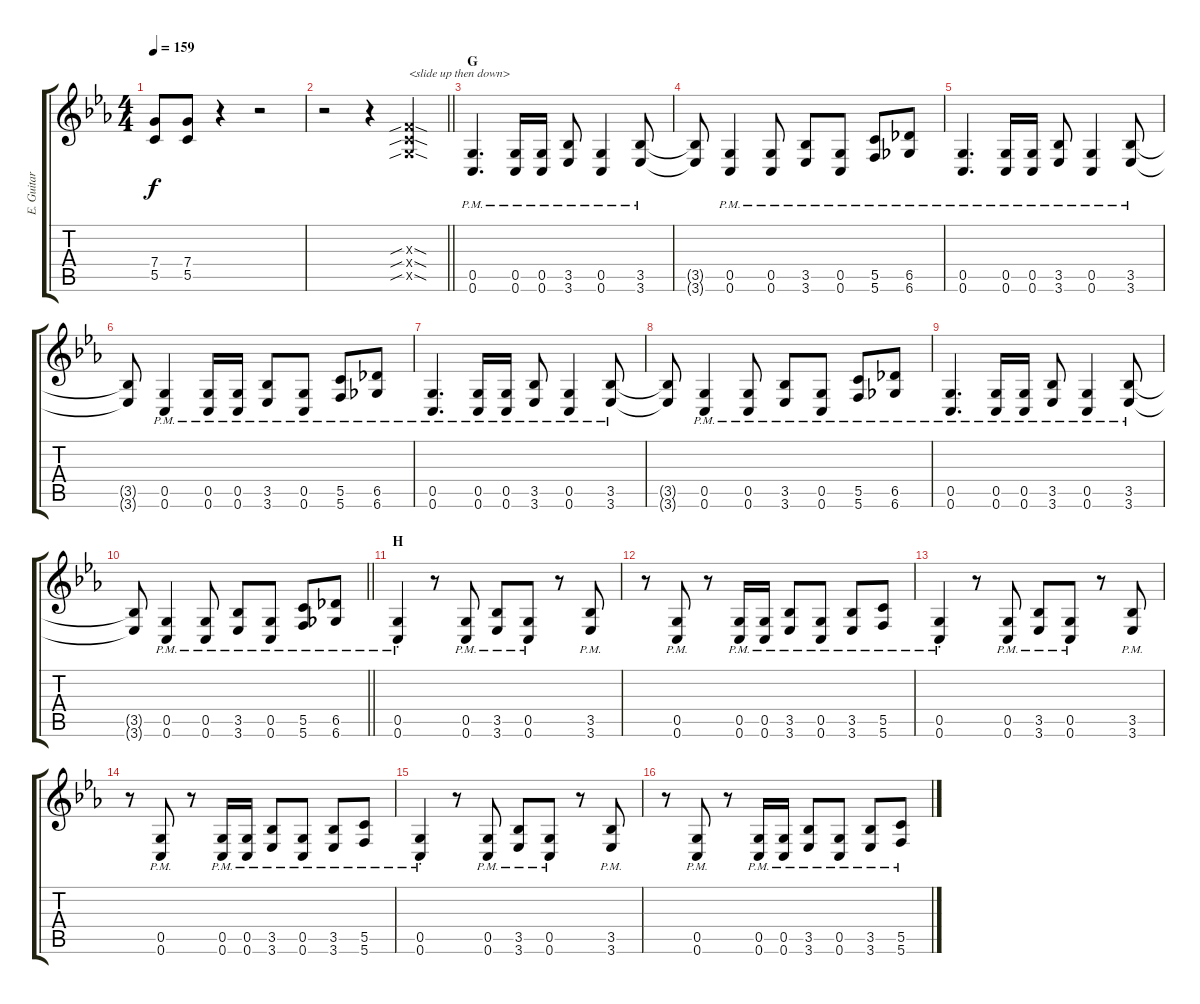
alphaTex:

\track ("E. Guitar I" "E. Guitar ") {instrument overdrivenguitar}
\staff {score tabs}
\tuning (D4 A3 F3 C3 G2 C2) {hide}
\ts (4 4)
\tempo 159
\clef g2
\ks eb
(7.4 5.5).8{dy f} (7.4 5.5).8 r.4 r.2 |
\barLineRight lightlight
r.2 r.4 (0.3{sib sod x} 0.4{sib sod x} 0.5{sib sod x}).4{txt "<slide up then down>"} |
\section ("" "G")
(0.5{pm} 0.6{pm}).4{d} (0.5{pm} 0.6{pm}).16 (0.5{pm} 0.6{pm}).16 (3.5{pm} 3.6{pm}).8 (0.5{pm} 0.6{pm}).4 (3.5{pm} 3.6{pm}).8 |
(3.5{t} 3.6{t}).8 (0.5{pm} 0.6{pm}).4 (0.5{pm} 0.6{pm}).8 (3.5{pm} 3.6{pm}).8 (0.5{pm} 0.6{pm}).8 (5.5{pm} 5.6{pm}).8 (6.5{pm} 6.6{pm}).8 |
(0.5{pm} 0.6{pm}).4{d} (0.5{pm} 0.6{pm}).16 (0.5{pm} 0.6{pm}).16 (3.5{pm} 3.6{pm}).8 (0.5{pm} 0.6{pm}).4 (3.5{pm} 3.6{pm}).8 |
(3.5{t} 3.6{t}).8 (0.5{pm} 0.6{pm}).4 (0.5{pm} 0.6{pm}).16 (0.5{pm} 0.6{pm}).16 (3.5{pm} 3.6{pm}).8 (0.5{pm} 0.6{pm}).8 (5.5{pm} 5.6{pm}).8 (6.5{pm} 6.6{pm}).8 |
(0.5{pm} 0.6{pm}).4{d} (0.5{pm} 0.6{pm}).16 (0.5{pm} 0.6{pm}).16 (3.5{pm} 3.6{pm}).8 (0.5{pm} 0.6{pm}).4 (3.5{pm} 3.6{pm}).8 |
(3.5{t} 3.6{t}).8 (0.5{pm} 0.6{pm}).4 (0.5{pm} 0.6{pm}).8 (3.5{pm} 3.6{pm}).8 (0.5{pm} 0.6{pm}).8 (5.5{pm} 5.6{pm}).8 (6.5{pm} 6.6{pm}).8 |
(0.5{pm} 0.6{pm}).4{d} (0.5{pm} 0.6{pm}).16 (0.5{pm} 0.6{pm}).16 (3.5{pm} 3.6{pm}).8 (0.5{pm} 0.6{pm}).4 (3.5{pm} 3.6{pm}).8 |
\barLineRight lightlight
(3.5{t} 3.6{t}).8 (0.5{pm} 0.6{pm}).4 (0.5{pm} 0.6{pm}).8 (3.5{pm} 3.6{pm}).8 (0.5{pm} 0.6{pm}).8 (5.5{pm} 5.6{pm}).8 (6.5{pm} 6.6{pm}).8 |
\section ("" "H")
(0.5{pm st} 0.6{pm st}).4 r.8 (0.5{pm} 0.6{pm}).8 (3.5{pm} 3.6{pm}).8 (0.5{pm} 0.6{pm}).8 r.8 (3.5{pm} 3.6{pm}).8 |
r.8 (0.5{pm} 0.6{pm}).8 r.8 (0.5{pm} 0.6{pm}).16 (0.5{pm} 0.6{pm}).16 (3.5{pm} 3.6{pm}).8 (0.5{pm} 0.6{pm}).8 (3.5{pm} 3.6{pm}).8 (5.5{pm} 5.6{pm}).8 |
(0.5{pm st} 0.6{pm st}).4 r.8 (0.5{pm} 0.6{pm}).8 (3.5{pm} 3.6{pm}).8 (0.5{pm} 0.6{pm}).8 r.8 (3.5{pm} 3.6{pm}).8 |
r.8 (0.5{pm} 0.6{pm}).8 r.8 (0.5{pm} 0.6{pm}).16 (0.5{pm} 0.6{pm}).16 (3.5{pm} 3.6{pm}).8 (0.5{pm} 0.6{pm}).8 (3.5{pm} 3.6{pm}).8 (5.5{pm} 5.6{pm}).8 |
(0.5{pm st} 0.6{pm st}).4 r.8 (0.5{pm} 0.6{pm}).8 (3.5{pm} 3.6{pm}).8 (0.5{pm} 0.6{pm}).8 r.8 (3.5{pm} 3.6{pm}).8 |
r.8 (0.5{pm} 0.6{pm}).8 r.8 (0.5{pm} 0.6{pm}).16 (0.5{pm} 0.6{pm}).16 (3.5{pm} 3.6{pm}).8 (0.5{pm} 0.6{pm}).8 (3.5{pm} 3.6{pm}).8 (5.5{pm} 5.6{pm}).8
